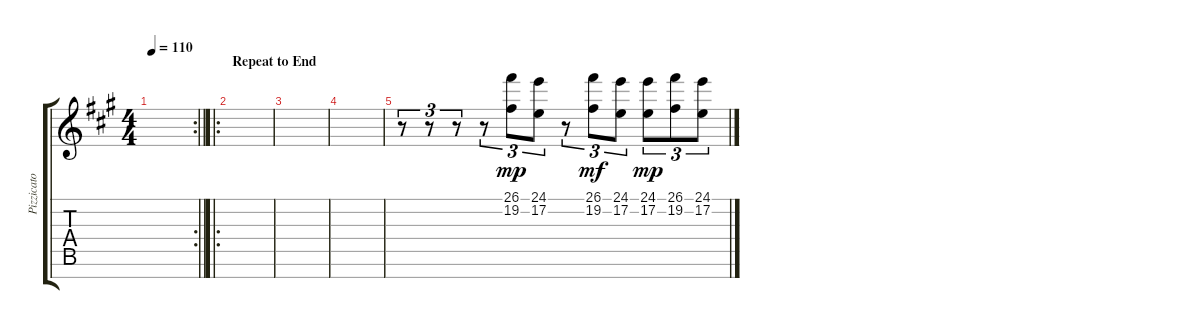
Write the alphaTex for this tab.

\track ("Pizzicato Strings" "Pizzicato ") {instrument pizzicatostrings}
\staff {score tabs}
\tuning (E4 B3 G3 D3 A2 E2 B1) {hide}
\rc 2
\ts (4 4)
\tempo 110
\clef g2
\barLineRight lightlight
\ks a
|
\ro
\section ("" "Repeat to End")
|
|
|
r.8{tu (3 2)} r.8{tu (3 2)} r.8{tu (3 2)} r.8{tu (3 2)} (26.1 19.2).8{tu (3 2) dy mp} (24.1 17.2).8{tu (3 2)} r.8{tu (3 2)} (26.1 19.2).8{tu (3 2) dy mf} (24.1 17.2).8{tu (3 2)} (24.1 17.2).8{tu (3 2) dy mp} (26.1 19.2).8{tu (3 2)} (24.1 17.2).8{tu (3 2)}
